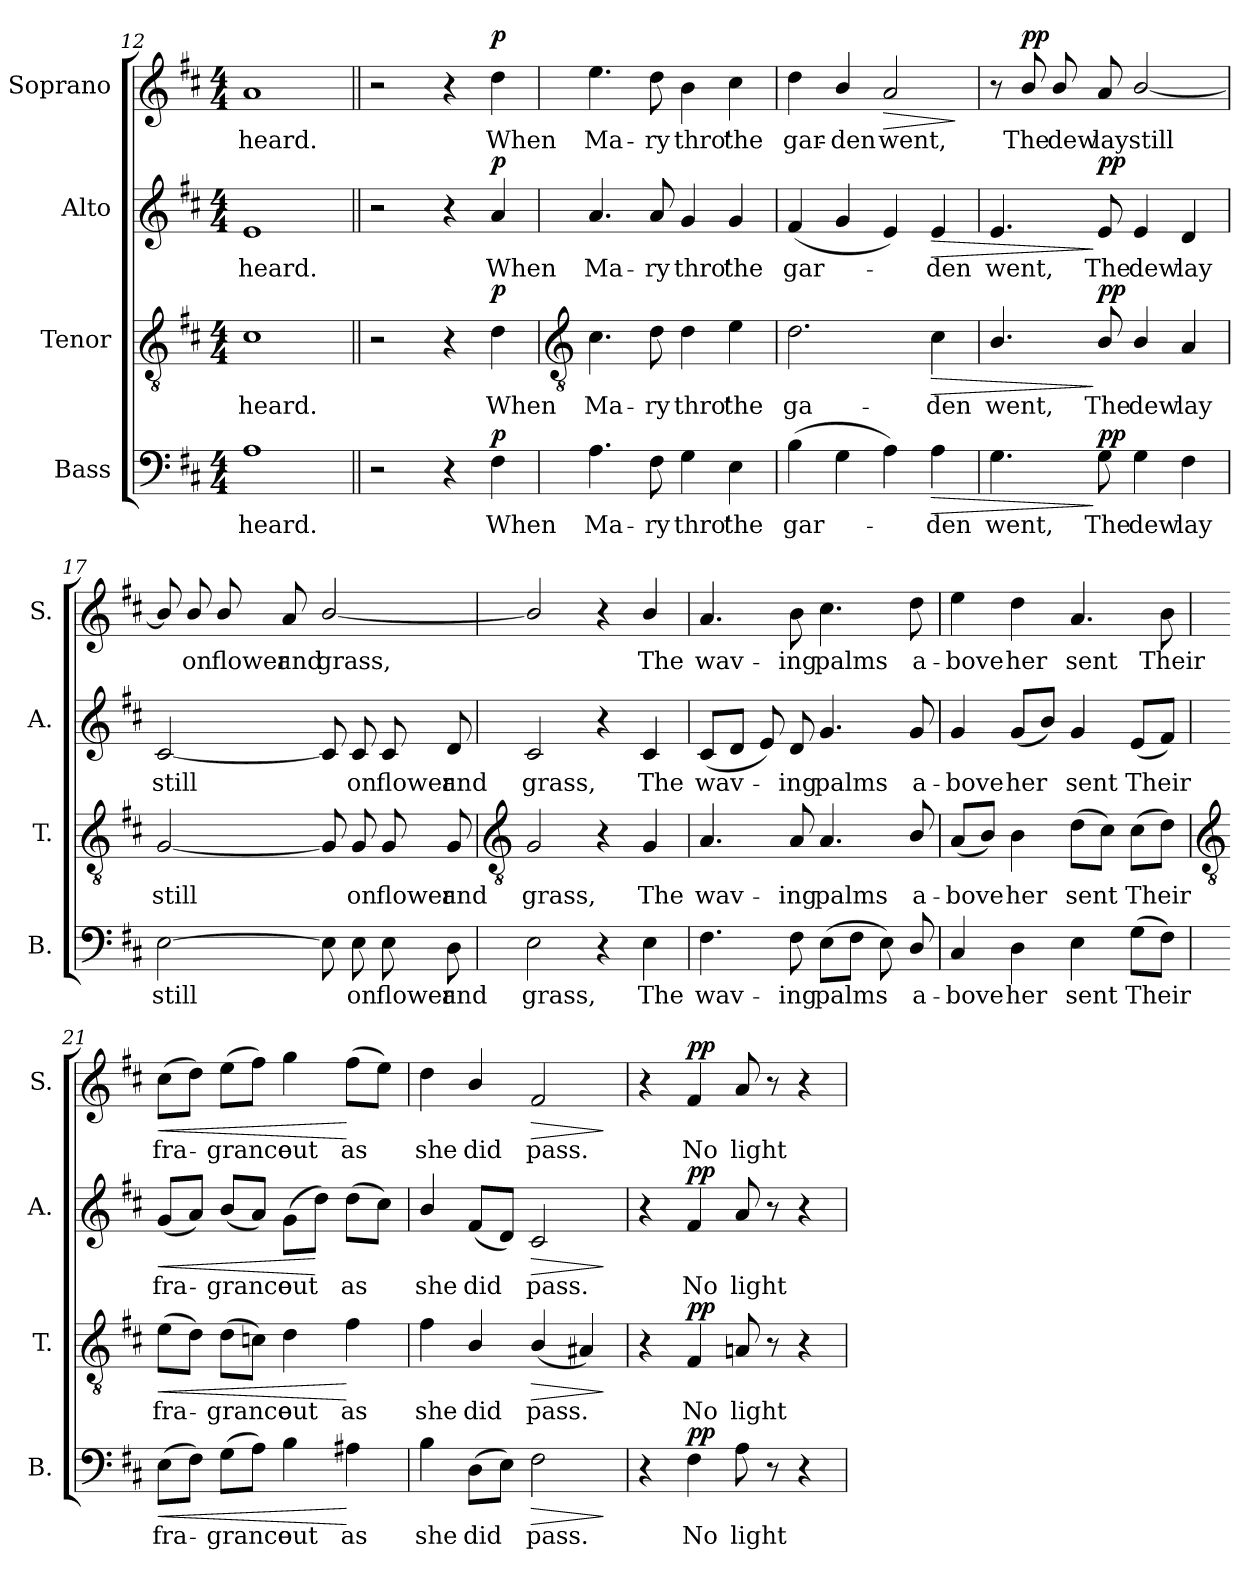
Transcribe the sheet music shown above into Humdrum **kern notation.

**kern	**text	**dynam	**kern	**text	**dynam	**kern	**text	**dynam	**kern	**text	**dynam
*part4	*part4	*part4	*part3	*part3	*part3	*part2	*part2	*part2	*part1	*part1	*part1
*staff4	*staff4	*staff4	*staff3	*staff3	*staff3	*staff2	*staff2	*staff2	*staff1	*staff1	*staff1
*I"Bass	*	*	*I"Tenor	*	*	*I"Alto	*	*	*I"Soprano	*	*
*I'B.	*	*	*I'T.	*	*	*I'A.	*	*	*I'S.	*	*
*clefF4	*	*	*clefGv2	*	*	*clefG2	*	*	*clefG2	*	*
*k[f#c#]	*	*	*k[f#c#]	*	*	*k[f#c#]	*	*	*k[f#c#]	*	*
*D:	*	*	*D:	*	*	*D:	*	*	*D:	*	*
*M4/4	*	*	*M4/4	*	*	*M4/4	*	*	*M4/4	*	*
=12	=12	=12	=12	=12	=12	=12	=12	=12	=12	=12	=12
!	!LO:LY:b	!	!	!LO:LY:b	!	!	!LO:LY:b	!	!	!LO:LY:b	!
1A	heard.	.	1c#	heard.	.	1e	heard.	.	1a	heard.	.
=13||	=13||	=13||	=13||	=13||	=13||	=13||	=13||	=13||	=13||	=13||	=13||
2r	.	.	2r	.	.	2r	.	.	2r	.	.
4r	.	.	4r	.	.	4r	.	.	4r	.	.
!	!LO:LY:b	!LO:DY:b	!	!LO:LY:b	!LO:DY:b	!	!LO:LY:b	!LO:DY:b	!	!LO:LY:b	!LO:DY:b
4F#	When	p	4d	When	p	4a	When	p	4dd	When	p
!!LO:LB:g=z
=14	=14	=14	=14	=14	=14	=14	=14	=14	=14	=14	=14
*	*	*	*clefGv2	*	*	*	*	*	*	*	*
!	!LO:LY:b	!	!	!LO:LY:b	!	!	!LO:LY:b	!	!	!LO:LY:b	!
4.A	Ma-	.	4.c#	Ma-	.	4.a	Ma-	.	4.ee	Ma-	.
!	!LO:LY:b	!	!	!LO:LY:b	!	!	!LO:LY:b	!	!	!LO:LY:b	!
8F#	-ry	.	8d	-ry	.	8a	-ry	.	8dd	-ry	.
!	!LO:LY:b	!	!	!LO:LY:b	!	!	!LO:LY:b	!	!	!LO:LY:b	!
4G	thro'	.	4d	thro'	.	4g	thro'	.	4b	thro'	.
!	!LO:LY:b	!	!	!LO:LY:b	!	!	!LO:LY:b	!	!	!LO:LY:b	!
4E	the	.	4e	the	.	4g	the	.	4cc#	the	.
=15	=15	=15	=15	=15	=15	=15	=15	=15	=15	=15	=15
!	!LO:LY:b	!	!	!LO:LY:b	!	!	!LO:LY:b	!	!	!LO:LY:b	!
(>4B	gar--	.	2.d	ga-	.	(<4f#	gar-	.	4dd	gar-	.
!	!	!	!	!	!	!	!	!	!	!LO:LY:b	!
4G	.	.	.	.	.	4g	.	.	4b/	-den	.
!	!	!	!	!	!	!	!	!	!	!LO:LY:b	!LO:HP:b
4A)	.	.	.	.	.	4e)	.	.	2a	went,	>
!	!LO:LY:b	!LO:HP:b	!	!LO:LY:b	!LO:HP:b	!	!LO:LY:b	!LO:HP:b	!	!	!
4A	-den	>	4c#	-den	>	4e	den	>	.	.	.
.	.	.	.	.	.	.	.	.	.	.	]
=16	=16	=16	=16	=16	=16	=16	=16	=16	=16	=16	=16
!	!LO:LY:b	!	!	!LO:LY:b	!	!	!LO:LY:b	!	!	!	!
4.G	went,	.	4.B/	went,	.	4.e	went,	.	8r	.	.
!	!	!	!	!	!	!	!	!	!	!LO:LY:b	!LO:DY:b
.	.	.	.	.	.	.	.	.	8b/	The	pp
!	!	!	!	!	!	!	!	!	!	!LO:LY:b	!
.	.	.	.	.	.	.	.	.	8b/	dew	.
!	!LO:LY:b	!LO:DY:n=1:b	!	!LO:LY:b	!LO:DY:n=1:b	!	!LO:LY:b	!LO:DY:n=1:b	!	!LO:LY:b	!
8G	The	] pp	8B/	The	] pp	8e	The	] pp	8a	lay	.
!	!LO:LY:b	!	!	!LO:LY:b	!	!	!LO:LY:b	!	!	!LO:LY:b	!
4G	dew	.	4B/	dew	.	4e	dew	.	[2b/	still	.
!	!LO:LY:b	!	!	!LO:LY:b	!	!	!LO:LY:b	!	!	!	!
4F#	lay	.	4A	lay	.	4d	lay	.	.	.	.
=17	=17	=17	=17	=17	=17	=17	=17	=17	=17	=17	=17
!	!LO:LY:b	!	!	!LO:LY:b	!	!	!LO:LY:b	!	!	!	!
[2E	still	.	[2G	still	.	[2c#	still	.	8b/]	.	.
!	!	!	!	!	!	!	!	!	!	!LO:LY:b	!
.	.	.	.	.	.	.	.	.	8b/	on	.
!	!	!	!	!	!	!	!	!	!	!LO:LY:b	!
.	.	.	.	.	.	.	.	.	8b/	flower	.
!	!	!	!	!	!	!	!	!	!	!LO:LY:b	!
.	.	.	.	.	.	.	.	.	8a	and	.
!	!	!	!	!	!	!	!	!	!	!LO:LY:b	!
8E]	.	.	8G]	.	.	8c#]	.	.	[2b/	grass,	.
!	!LO:LY:b	!	!	!LO:LY:b	!	!	!LO:LY:b	!	!	!	!
8E	on	.	8G	on	.	8c#	on	.	.	.	.
!	!LO:LY:b	!	!	!LO:LY:b	!	!	!LO:LY:b	!	!	!	!
8E	flower	.	8G	flower	.	8c#	flower	.	.	.	.
!	!LO:LY:b	!	!	!LO:LY:b	!	!	!LO:LY:b	!	!	!	!
8D	and	.	8G	and	.	8d	and	.	.	.	.
!!LO:LB:g=z
=18	=18	=18	=18	=18	=18	=18	=18	=18	=18	=18	=18
*	*	*	*clefGv2	*	*	*	*	*	*	*	*
!	!LO:LY:b	!	!	!LO:LY:b	!	!	!LO:LY:b	!	!	!	!
2E	grass,	.	2G	grass,	.	2c#	grass,	.	2b/]	.	.
4r	.	.	4r	.	.	4r	.	.	4r	.	.
!	!LO:LY:b	!	!	!LO:LY:b	!	!	!LO:LY:b	!	!	!LO:LY:b	!
4E	The	.	4G	The	.	4c#	The	.	4b/	The	.
=19	=19	=19	=19	=19	=19	=19	=19	=19	=19	=19	=19
!	!LO:LY:b	!	!	!LO:LY:b	!	!	!LO:LY:b	!	!	!LO:LY:b	!
4.F#	wav-	.	4.A	wav-	.	(<8c#L	wav-	.	4.a	wav-	.
.	.	.	.	.	.	8dJ	.	.	.	.	.
.	.	.	.	.	.	8e)	.	.	.	.	.
!	!LO:LY:b	!	!	!LO:LY:b	!	!	!LO:LY:b	!	!	!LO:LY:b	!
8F#	-ing	.	8A	-ing	.	8d	ing	.	8b	-ing	.
!	!LO:LY:b	!	!	!LO:LY:b	!	!	!LO:LY:b	!	!	!LO:LY:b	!
(>8EL	palms	.	4.A	palms	.	4.g	palms	.	4.cc#	palms	.
8F#J	.	.	.	.	.	.	.	.	.	.	.
8E)	.	.	.	.	.	.	.	.	.	.	.
!	!LO:LY:b	!	!	!LO:LY:b	!	!	!LO:LY:b	!	!	!LO:LY:b	!
8D/	a-	.	8B/	a-	.	8g	a-	.	8dd	a-	.
=20	=20	=20	=20	=20	=20	=20	=20	=20	=20	=20	=20
!	!LO:LY:b	!	!	!LO:LY:b	!	!	!LO:LY:b	!	!	!LO:LY:b	!
4C#	-bove	.	(<8AL	-bove	.	4g	-bove	.	4ee	-bove	.
.	.	.	8BJ)	.	.	.	.	.	.	.	.
!	!LO:LY:b	!	!	!LO:LY:b	!	!	!LO:LY:b	!	!	!LO:LY:b	!
4D	her	.	4B	her	.	(<8gL	her	.	4dd	her	.
.	.	.	.	.	.	8bJ)	.	.	.	.	.
!	!LO:LY:b	!	!	!LO:LY:b	!	!	!LO:LY:b	!	!	!LO:LY:b	!
4E	sent	.	(>8dL	sent	.	4g	sent	.	4.a	sent	.
.	.	.	8c#J)	.	.	.	.	.	.	.	.
!	!LO:LY:b	!	!	!LO:LY:b	!	!	!LO:LY:b	!	!	!	!
(>8GL	Their	.	(>8c#L	Their	.	(<8eL	Their	.	.	.	.
!	!	!	!	!	!	!	!	!	!	!LO:LY:b	!
8F#J)	.	.	8dJ)	.	.	8f#J)	.	.	8b	Their	.
!!LO:LB:g=z
=21	=21	=21	=21	=21	=21	=21	=21	=21	=21	=21	=21
*	*	*	*clefGv2	*	*	*	*	*	*	*	*
!	!LO:LY:b	!LO:HP:b	!	!LO:LY:b	!LO:HP:b	!	!LO:LY:b	!LO:HP:b	!	!LO:LY:b	!LO:HP:b
(>8EL	fra-	<	(>8eL	fra-	<	(<8gL	fra-	<	(>8cc#L	fra-	<
8F#J)	.	.	8dJ)	.	.	8aJ)	.	.	8ddJ)	.	.
!	!LO:LY:b	!	!	!LO:LY:b	!	!	!LO:LY:b	!	!	!LO:LY:b	!
(>8GL	grance	.	(>8dL	grance	.	(<8bL	grance	.	(>8eeL	grance	.
8AJ)	.	.	8cnJ)	.	.	8aJ)	.	.	8ff#J)	.	.
!	!LO:LY:b	!	!	!LO:LY:b	!	!	!LO:LY:b	!	!	!LO:LY:b	!
4B	out	.	4d	out	.	(8gL	out	.	4gg	out	.
.	.	.	.	.	.	8ddJ)	.	[	.	.	.
!	!LO:LY:b	!	!	!LO:LY:b	!	!	!LO:LY:b	!	!	!LO:LY:b	!
4A#X	as	[	4f#	as	[	(>8ddL	as	.	(>8ff#L	as	[
.	.	.	.	.	.	8cc#J)	.	.	8eeJ)	.	.
=22	=22	=22	=22	=22	=22	=22	=22	=22	=22	=22	=22
!	!LO:LY:b	!	!	!LO:LY:b	!	!	!LO:LY:b	!	!	!LO:LY:b	!
4B	she	.	4f#	she	.	4b/	she	.	4dd	she	.
!	!LO:LY:b	!	!	!LO:LY:b	!	!	!LO:LY:b	!	!	!LO:LY:b	!
(>8DL	did	.	4B/	did	.	(<8f#L	did	.	4b/	did	.
8EJ)	.	.	.	.	.	8dJ)	.	.	.	.	.
!	!LO:LY:b	!LO:HP:b	!	!LO:LY:b	!LO:HP:b	!	!LO:LY:b	!LO:HP:b	!	!LO:LY:b	!LO:HP:b
2F#	pass.	>	(<4B/	pass.	>	2c#	pass.	>	2f#	pass.	>
.	.	.	4A#X)	.	.	.	.	.	.	.	.
.	.	]	.	.	]	.	.	]	.	.	]
=23	=23	=23	=23	=23	=23	=23	=23	=23	=23	=23	=23
4r	.	.	4r	.	.	4r	.	.	4r	.	.
!	!LO:LY:b	!LO:DY:b	!	!LO:LY:b	!LO:DY:b	!	!LO:LY:b	!LO:DY:b	!	!LO:LY:b	!LO:DY:b
4F#	No	pp	4F#	No	pp	4f#	No	pp	4f#	No	pp
!	!LO:LY:b	!	!	!LO:LY:b	!	!	!LO:LY:b	!	!	!LO:LY:b	!
8A	light	.	8An	light	.	8a	light	.	8a	light	.
8r	.	.	8r	.	.	8r	.	.	8r	.	.
4r	.	.	4r	.	.	4r	.	.	4r	.	.
=	=	=	=	=	=	=	=	=	=	=	=
*-	*-	*-	*-	*-	*-	*-	*-	*-	*-	*-	*-
